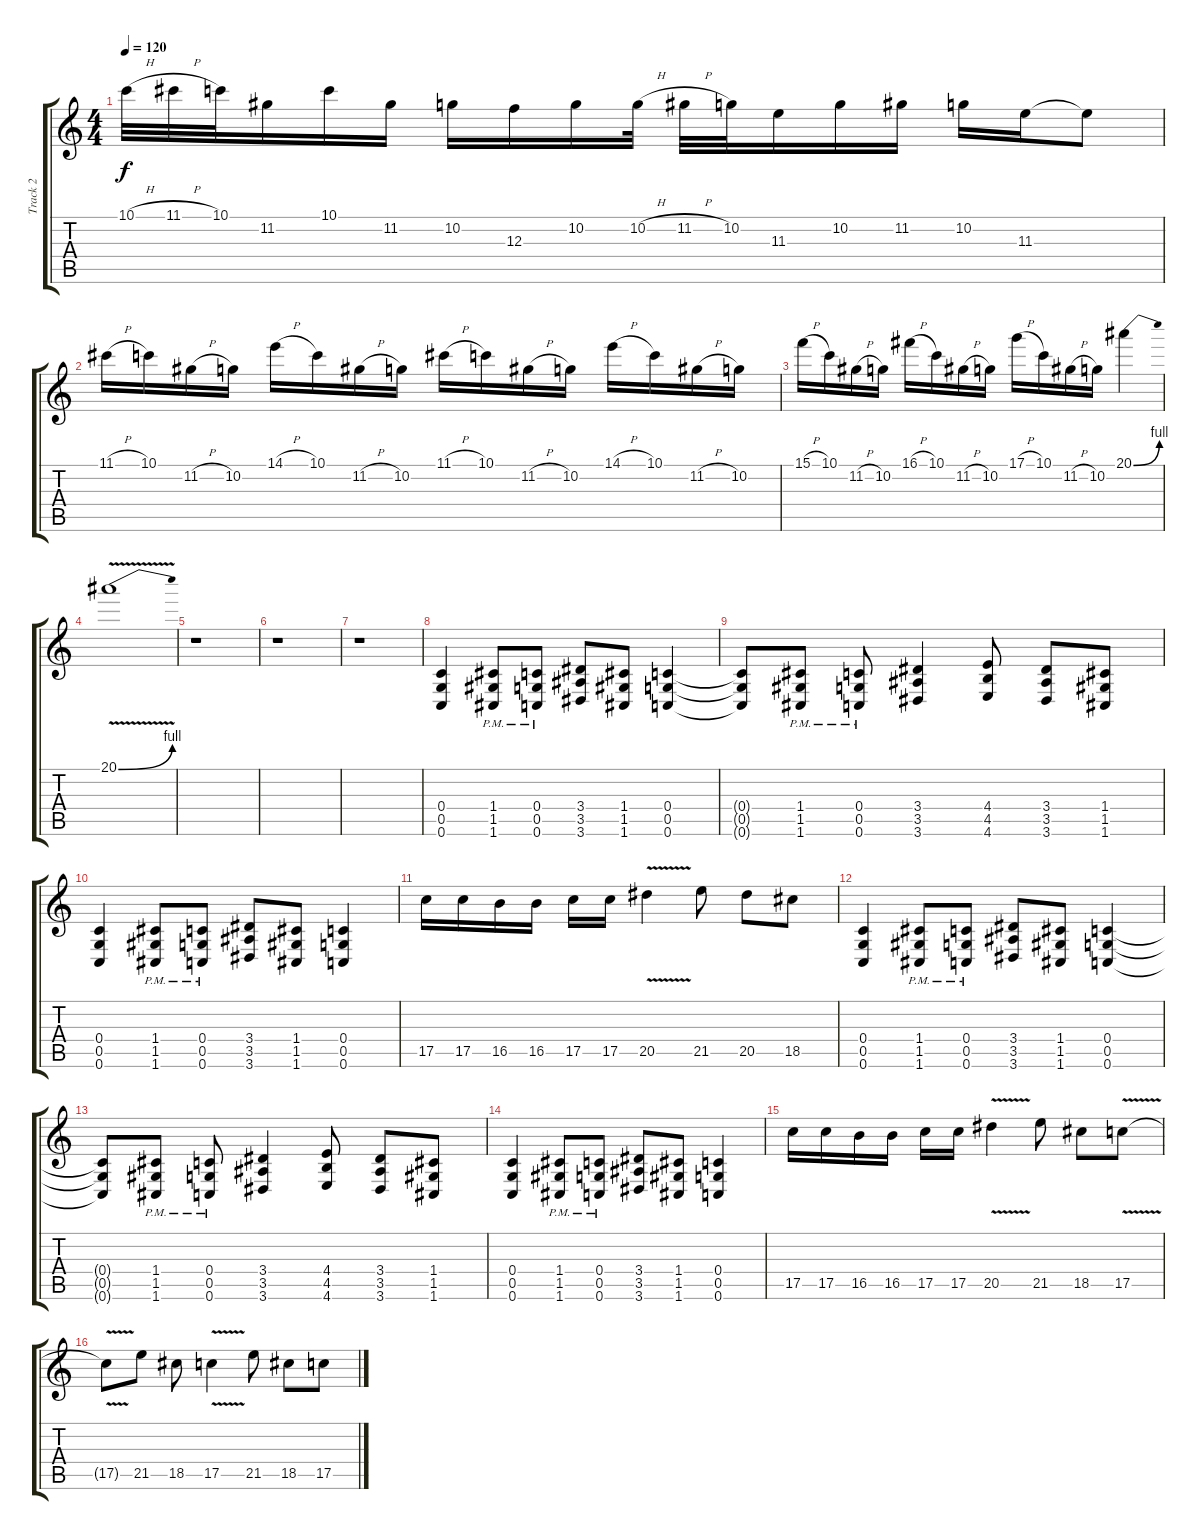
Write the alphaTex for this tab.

\track ("Track 2" "Track 2") {instrument distortionguitar}
\staff {score tabs}
\tuning (D4 A3 F3 C3 G2 C2) {hide}
\ts (4 4)
\tempo 120
\clef g2
\ks c
10.1{h}.32{dy f} 11.1{h}.32 10.1.32 11.2.16 10.1.16 11.2.16 10.2.16 12.3.16 10.2.16 10.2{h}.32 11.2{h}.32 10.2.32 11.3.16 10.2.16 11.2.16 10.2.16 11.3.16 11.3{t}.8 |
11.1{h}.16 10.1.16 11.2{h}.16 10.2.16 14.1{h}.16 10.1.16 11.2{h}.16 10.2.16 11.1{h}.16 10.1.16 11.2{h}.16 10.2.16 14.1{h}.16 10.1.16 11.2{h}.16 10.2.16 |
15.1{h}.16 10.1.16 11.2{h}.16 10.2.16 16.1{h}.16 10.1.16 11.2{h}.16 10.2.16 17.1{h}.16 10.1.16 11.2{h}.16 10.2.16 20.1{be (bend 0 0 60 4)}.4 |
20.1{be (bend 0 0 60 4) v}.1 |
r.1 |
r.1 |
r.1 |
(0.4 0.5 0.6).4 (1.4{pm} 1.5{pm} 1.6{pm}).8 (0.4{pm} 0.5{pm} 0.6{pm}).8 (3.4 3.5 3.6).8 (1.4 1.5 1.6).8 (0.4 0.5 0.6).4 |
(0.4{t} 0.5{t} 0.6{t}).8 (1.4{pm} 1.5{pm} 1.6{pm}).8 (0.4{pm} 0.5{pm} 0.6{pm}).8 (3.4 3.5 3.6).4 (4.4 4.5 4.6).8 (3.4 3.5 3.6).8 (1.4 1.5 1.6).8 |
(0.4 0.5 0.6).4 (1.4{pm} 1.5{pm} 1.6{pm}).8 (0.4{pm} 0.5{pm} 0.6{pm}).8 (3.4 3.5 3.6).8 (1.4 1.5 1.6).8 (0.4 0.5 0.6).4 |
17.5.16 17.5.16 16.5.16 16.5.16 17.5.16 17.5.16 20.5{v}.4 21.5.8 20.5.8 18.5.8 |
(0.4 0.5 0.6).4 (1.4{pm} 1.5{pm} 1.6{pm}).8 (0.4{pm} 0.5{pm} 0.6{pm}).8 (3.4 3.5 3.6).8 (1.4 1.5 1.6).8 (0.4 0.5 0.6).4 |
(0.4{t} 0.5{t} 0.6{t}).8 (1.4{pm} 1.5{pm} 1.6{pm}).8 (0.4{pm} 0.5{pm} 0.6{pm}).8 (3.4 3.5 3.6).4 (4.4 4.5 4.6).8 (3.4 3.5 3.6).8 (1.4 1.5 1.6).8 |
(0.4 0.5 0.6).4 (1.4{pm} 1.5{pm} 1.6{pm}).8 (0.4{pm} 0.5{pm} 0.6{pm}).8 (3.4 3.5 3.6).8 (1.4 1.5 1.6).8 (0.4 0.5 0.6).4 |
17.5.16 17.5.16 16.5.16 16.5.16 17.5.16 17.5.16 20.5{v}.4 21.5.8 18.5.8 17.5{v}.8 |
17.5{t}.8 21.5.8 18.5.8 17.5{v}.4 21.5.8 18.5.8 17.5.8
